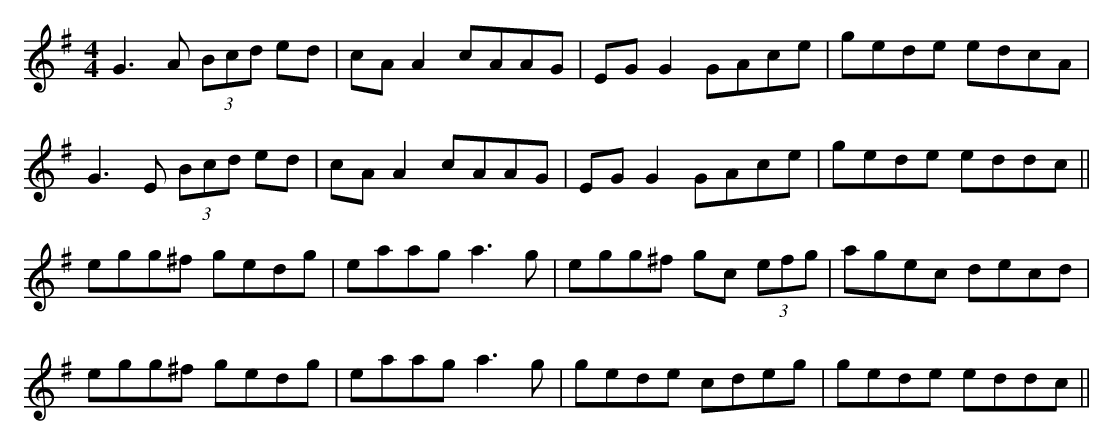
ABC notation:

X:1
M:4/4
K:G
G3A (3Bcd ed|cA A2 cAAG|EG G2 GAce|gede edcA|
G3E (3Bcd ed|cA A2 cAAG|EG G2 GAce|gede eddc||
egg^f gedg|eaag a3g|egg^f gc (3efg|agec decd|
egg^f gedg|eaag a3g|gede cdeg|gede eddc||
